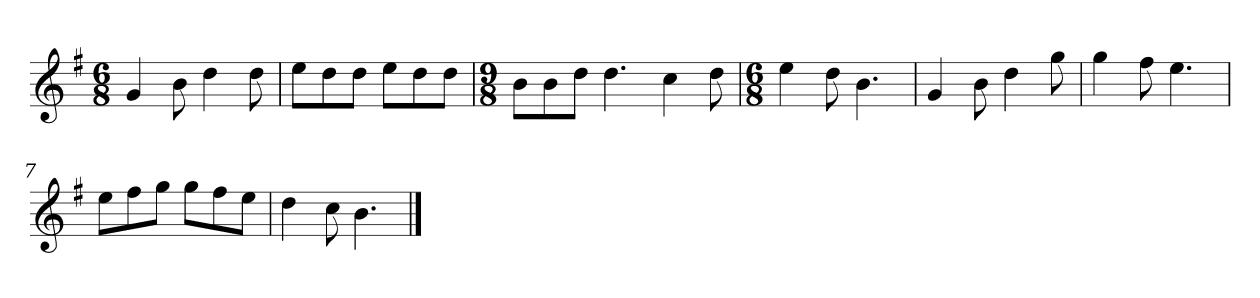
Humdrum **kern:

**kern
*part1
*staff1
*k[f#]
*M6/8
*MM120
=1
4g
8b
4dd
8dd
=2
8eeL
8dd
8ddJ
8eeL
8dd
8ddJ
=3
*M9/8
8bL
8b
8ddJ
4.dd
4cc
8dd
=4
*M6/8
4ee
8dd
4.b
=5
4g
8b
4dd
8gg
=6
4gg
8ff#
4.ee
=7
8eeL
8ff#
8ggJ
8ggL
8ff#
8eeJ
=8
4dd
8cc
4.b
==
*-
